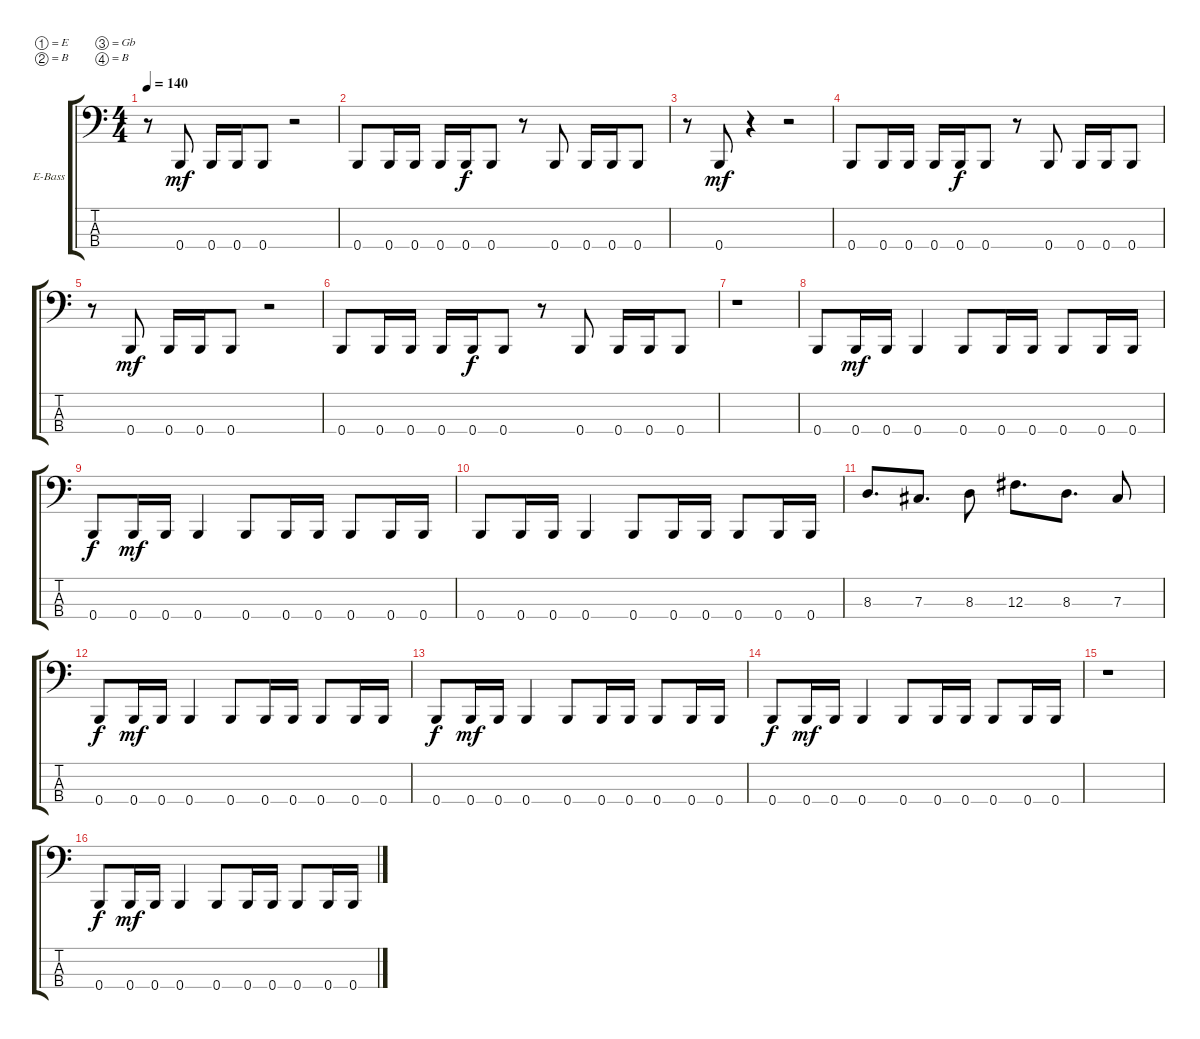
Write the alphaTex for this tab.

\bracketExtendMode groupsimilarinstruments
\firstSystemTrackNameOrientation horizontal
\otherSystemsTrackNameOrientation horizontal
\track ("Bass" "E-Bass") {instrument electricbasspick}
\staff {score tabs}
\tuning (E2 B1 Gb1 B0)
\ts (4 4)
\tempo 140
\clef f4
\ks c
r.8{dy f} 0.4.8{dy mf} 0.4.16 0.4.16 0.4.8 r.2 |
0.4.8 0.4.16 0.4.16 0.4.16 0.4.16{dy f} 0.4.8 r.8 0.4.8 0.4.16 0.4.16 0.4.8 |
r.8 0.4.8{dy mf} r.4 r.2 |
0.4.8 0.4.16 0.4.16 0.4.16 0.4.16{dy f} 0.4.8 r.8 0.4.8 0.4.16 0.4.16 0.4.8 |
r.8 0.4.8{dy mf} 0.4.16 0.4.16 0.4.8 r.2 |
0.4.8 0.4.16 0.4.16 0.4.16 0.4.16{dy f} 0.4.8 r.8 0.4.8 0.4.16 0.4.16 0.4.8 |
r.1 |
0.4.8 0.4.16{dy mf} 0.4.16 0.4.4 0.4.8 0.4.16 0.4.16 0.4.8 0.4.16 0.4.16 |
0.4.8{dy f} 0.4.16{dy mf} 0.4.16 0.4.4 0.4.8 0.4.16 0.4.16 0.4.8 0.4.16 0.4.16 |
0.4.8 0.4.16 0.4.16 0.4.4 0.4.8 0.4.16 0.4.16 0.4.8 0.4.16 0.4.16 |
8.3.8{d} 7.3.8{d} 8.3.8 12.3.8{d} 8.3.8{d} 7.3.8 |
0.4.8{dy f} 0.4.16{dy mf} 0.4.16 0.4.4 0.4.8 0.4.16 0.4.16 0.4.8 0.4.16 0.4.16 |
0.4.8{dy f} 0.4.16{dy mf} 0.4.16 0.4.4 0.4.8 0.4.16 0.4.16 0.4.8 0.4.16 0.4.16 |
0.4.8{dy f} 0.4.16{dy mf} 0.4.16 0.4.4 0.4.8 0.4.16 0.4.16 0.4.8 0.4.16 0.4.16 |
r.1 |
0.4.8{dy f} 0.4.16{dy mf} 0.4.16 0.4.4 0.4.8 0.4.16 0.4.16 0.4.8 0.4.16 0.4.16
